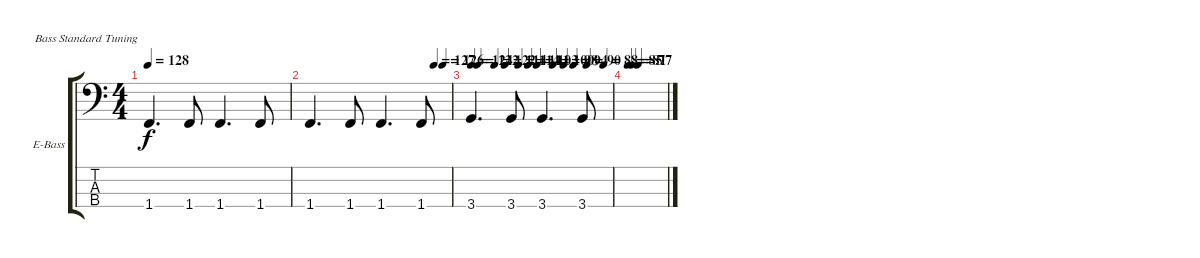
\defaultSystemsLayout 4
\bracketExtendMode groupsimilarinstruments
\firstSystemTrackNameOrientation horizontal
\otherSystemsTrackNameOrientation horizontal
\track ("А. Андреев" "E-Bass") {instrument electricbassfinger}
\staff {score tabs}
\tuning (G2 D2 A1 E1)
\ts (4 4)
\tempo 128
\clef f4
\ks c
1.4.4{d dy f} 1.4.8 1.4.4{d} 1.4.8 |
\tempo (127 0.88125)
\tempo (126 0.94375)
1.4.4{d} 1.4.8 1.4.4{d} 1.4.8 |
\tempo (124 0.0125)
\tempo (122 0.05625)
\tempo (122 0.175)
\tempo (114 0.25)
\tempo (114 0.34375)
\tempo (111 0.4125)
\tempo (103 0.475)
\tempo (100 0.5875)
\tempo (98 0.6625)
\tempo (94 0.73125)
\tempo (90 0.825)
\tempo (88 0.94375)
3.4.4{d} 3.4.8 3.4.4{d} 3.4.8 |
\tempo (85 0.06875)
\tempo (81 0.16875)
\tempo (77 0.30625)
